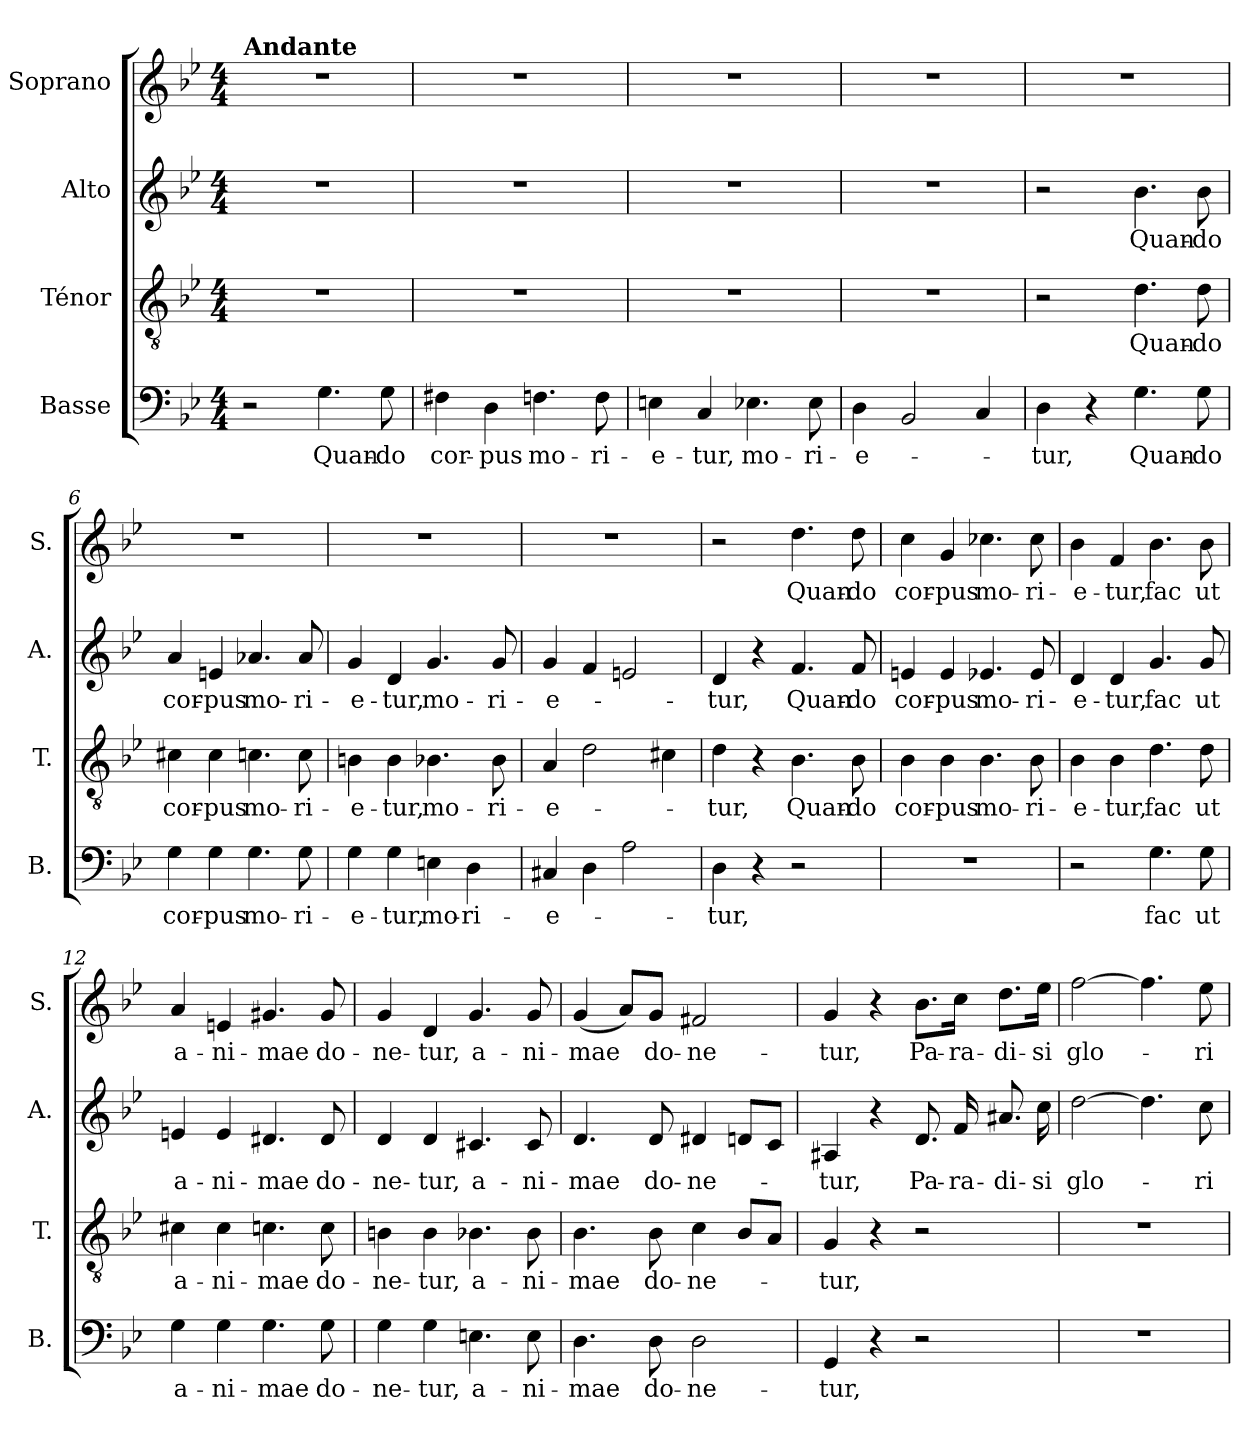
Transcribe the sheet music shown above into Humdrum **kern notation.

**kern	**text	**kern	**text	**kern	**text	**kern	**text
*part4	*part4	*part3	*part3	*part2	*part2	*part1	*part1
*staff4	*staff4	*staff3	*staff3	*staff2	*staff2	*staff1	*staff1
*I"Basse	*	*I"Ténor	*	*I"Alto	*	*I"Soprano	*
*I'B.	*	*I'T.	*	*I'A.	*	*I'S.	*
*clefF4	*	*clefGv2	*	*clefG2	*	*clefG2	*
*k[b-e-]	*	*k[b-e-]	*	*k[b-e-]	*	*k[b-e-]	*
*M4/4	*	*M4/4	*	*M4/4	*	*M4/4	*
*MM72	*	*MM72	*	*MM72	*	*MM72	*
=1	=1	=1	=1	=1	=1	=1	=1
!	!	!	!	!	!	!LO:TX:a:B:t=Andante	!
2r	.	1r	.	1r	.	1r	.
!	!LO:LY:b	!	!	!	!	!	!
4.G\	Quan-	.	.	.	.	.	.
!	!LO:LY:b	!	!	!	!	!	!
8G\	-do	.	.	.	.	.	.
=2	=2	=2	=2	=2	=2	=2	=2
!	!LO:LY:b	!	!	!	!	!	!
4F#X\	cor-	1r	.	1r	.	1r	.
!	!LO:LY:b	!	!	!	!	!	!
4D\	-pus	.	.	.	.	.	.
!	!LO:LY:b	!	!	!	!	!	!
4.Fn\	mo-	.	.	.	.	.	.
!	!LO:LY:b	!	!	!	!	!	!
8F\	-ri-	.	.	.	.	.	.
=3	=3	=3	=3	=3	=3	=3	=3
!	!LO:LY:b	!	!	!	!	!	!
4En\	-e-	1r	.	1r	.	1r	.
!	!LO:LY:b	!	!	!	!	!	!
4C/	-tur,	.	.	.	.	.	.
!	!LO:LY:b	!	!	!	!	!	!
4.E-X\	mo-	.	.	.	.	.	.
!	!LO:LY:b	!	!	!	!	!	!
8E-\	-ri-	.	.	.	.	.	.
=4	=4	=4	=4	=4	=4	=4	=4
!	!LO:LY:b	!	!	!	!	!	!
4D\	-e-	1r	.	1r	.	1r	.
2BB-/	.	.	.	.	.	.	.
4C/	.	.	.	.	.	.	.
=5	=5	=5	=5	=5	=5	=5	=5
!	!LO:LY:b	!	!	!	!	!	!
4D\	-tur,	2r	.	2r	.	1r	.
4r	.	.	.	.	.	.	.
!	!LO:LY:b	!	!LO:LY:b	!	!LO:LY:b	!	!
4.G\	Quan-	4.d\	Quan-	4.b-\	Quan-	.	.
!	!LO:LY:b	!	!LO:LY:b	!	!LO:LY:b	!	!
8G\	-do	8d\	-do	8b-\	-do	.	.
=6	=6	=6	=6	=6	=6	=6	=6
!	!LO:LY:b	!	!LO:LY:b	!	!LO:LY:b	!	!
4G\	cor-	4c#X\	cor-	4a/	cor-	1r	.
!	!LO:LY:b	!	!LO:LY:b	!	!LO:LY:b	!	!
4G\	-pus	4c#\	-pus	4en/	-pus	.	.
!	!LO:LY:b	!	!LO:LY:b	!	!LO:LY:b	!	!
4.G\	mo-	4.cn\	mo-	4.a-X/	mo-	.	.
!	!LO:LY:b	!	!LO:LY:b	!	!LO:LY:b	!	!
8G\	-ri-	8c\	-ri-	8a-/	-ri-	.	.
=7	=7	=7	=7	=7	=7	=7	=7
!	!LO:LY:b	!	!LO:LY:b	!	!LO:LY:b	!	!
4G\	-e-	4Bn\	-e-	4g/	-e-	1r	.
!	!LO:LY:b	!	!LO:LY:b	!	!LO:LY:b	!	!
4G\	-tur,	4B\	-tur,	4d/	-tur,	.	.
!	!LO:LY:b	!	!LO:LY:b	!	!LO:LY:b	!	!
4En\	mo-	4.B-X\	mo-	4.g/	mo-	.	.
!	!LO:LY:b	!	!	!	!	!	!
4D\	-ri-	.	.	.	.	.	.
!	!	!	!LO:LY:b	!	!LO:LY:b	!	!
.	.	8B-\	-ri-	8g/	-ri-	.	.
=8	=8	=8	=8	=8	=8	=8	=8
!	!LO:LY:b	!	!LO:LY:b	!	!LO:LY:b	!	!
4C#X/	-e-	4A/	-e-	4g/	-e-	1r	.
4D\	.	2d\	.	4f/	.	.	.
2A\	.	.	.	2en/	.	.	.
.	.	4c#X\	.	.	.	.	.
!!LO:LB:g=z
=9	=9	=9	=9	=9	=9	=9	=9
!	!LO:LY:b	!	!LO:LY:b	!	!LO:LY:b	!	!
4D\	-tur,	4d\	-tur,	4d/	-tur,	2r	.
4r	.	4r	.	4r	.	.	.
!	!	!	!LO:LY:b	!	!LO:LY:b	!	!LO:LY:b
2r	.	4.B-\	Quan-	4.f/	Quan-	4.dd\	Quan-
!	!	!	!LO:LY:b	!	!LO:LY:b	!	!LO:LY:b
.	.	8B-\	-do	8f/	-do	8dd\	-do
=10	=10	=10	=10	=10	=10	=10	=10
!	!	!	!LO:LY:b	!	!LO:LY:b	!	!LO:LY:b
1r	.	4B-\	cor-	4en/	cor-	4cc\	cor-
!	!	!	!LO:LY:b	!	!LO:LY:b	!	!LO:LY:b
.	.	4B-\	-pus	4e/	-pus	4g/	-pus
!	!	!	!LO:LY:b	!	!LO:LY:b	!	!LO:LY:b
.	.	4.B-\	mo-	4.e-X/	mo-	4.cc-X\	mo-
!	!	!	!LO:LY:b	!	!LO:LY:b	!	!LO:LY:b
.	.	8B-\	-ri-	8e-/	-ri-	8cc-\	-ri-
=11	=11	=11	=11	=11	=11	=11	=11
!	!	!	!LO:LY:b	!	!LO:LY:b	!	!LO:LY:b
2r	.	4B-\	-e-	4d/	-e-	4b-\	-e-
!	!	!	!LO:LY:b	!	!LO:LY:b	!	!LO:LY:b
.	.	4B-\	-tur,	4d/	-tur,	4f/	-tur,
!	!LO:LY:b	!	!LO:LY:b	!	!LO:LY:b	!	!LO:LY:b
4.G\	fac	4.d\	fac	4.g/	fac	4.b-\	fac
!	!LO:LY:b	!	!LO:LY:b	!	!LO:LY:b	!	!LO:LY:b
8G\	ut	8d\	ut	8g/	ut	8b-\	ut
=12	=12	=12	=12	=12	=12	=12	=12
!	!LO:LY:b	!	!LO:LY:b	!	!LO:LY:b	!	!LO:LY:b
4G\	a-	4c#X\	a-	4en/	a-	4a/	a-
!	!LO:LY:b	!	!LO:LY:b	!	!LO:LY:b	!	!LO:LY:b
4G\	-ni-	4c#\	-ni-	4e/	-ni-	4en/	-ni-
!	!LO:LY:b	!	!LO:LY:b	!	!LO:LY:b	!	!LO:LY:b
4.G\	-mae	4.cn\	-mae	4.d#X/	-mae	4.g#X/	-mae
!	!LO:LY:b	!	!LO:LY:b	!	!LO:LY:b	!	!LO:LY:b
8G\	do-	8c\	do-	8d#/	do-	8g#/	do-
=13	=13	=13	=13	=13	=13	=13	=13
!	!LO:LY:b	!	!LO:LY:b	!	!LO:LY:b	!	!LO:LY:b
4G\	-ne-	4Bn\	-ne-	4d/	-ne-	4g/	-ne-
!	!LO:LY:b	!	!LO:LY:b	!	!LO:LY:b	!	!LO:LY:b
4G\	-tur,	4B\	-tur,	4d/	-tur,	4d/	-tur,
!	!LO:LY:b	!	!LO:LY:b	!	!LO:LY:b	!	!LO:LY:b
4.En\	a-	4.B-X\	a-	4.c#X/	a-	4.g/	a-
!	!LO:LY:b	!	!LO:LY:b	!	!LO:LY:b	!	!LO:LY:b
8E\	-ni-	8B-\	-ni-	8c#/	-ni-	8g/	-ni-
=14	=14	=14	=14	=14	=14	=14	=14
!	!LO:LY:b	!	!LO:LY:b	!	!LO:LY:b	!	!LO:LY:b
4.D\	-mae	4.B-\	-mae	4.d/	-mae	(<4g/	-mae
.	.	.	.	.	.	8a/L)	.
!	!LO:LY:b	!	!LO:LY:b	!	!LO:LY:b	!	!LO:LY:b
8D\	do-	8B-\	do-	8d/	do-	8g/J	do-
!	!LO:LY:b	!	!LO:LY:b	!	!LO:LY:b	!	!LO:LY:b
2D\	-ne-	4c\	-ne-	4d#X/	-ne-	2f#X/	-ne-
.	.	8B-/L	.	8dn/L	.	.	.
.	.	8A/J	.	8c/J	.	.	.
=15	=15	=15	=15	=15	=15	=15	=15
!	!LO:LY:b	!	!LO:LY:b	!	!LO:LY:b	!	!LO:LY:b
4GG/	-tur,	4G/	-tur,	4A#X/	-tur,	4g/	-tur,
4r	.	4r	.	4r	.	4r	.
!	!	!	!	!	!LO:LY:b	!	!LO:LY:b
2r	.	2r	.	8.d/	Pa-	8.b-\L	Pa-
!	!	!	!	!	!LO:LY:b	!	!LO:LY:b
.	.	.	.	16f/	-ra-	16cc\Jk	-ra-
!	!	!	!	!	!LO:LY:b	!	!LO:LY:b
.	.	.	.	8.a#X/	-di-	8.dd\L	-di-
!	!	!	!	!	!LO:LY:b	!	!LO:LY:b
.	.	.	.	16cc\	-si	16ee-\Jk	-si
!!LO:LB:g=z
=16	=16	=16	=16	=16	=16	=16	=16
!	!	!	!	!	!LO:LY:b	!	!LO:LY:b
1r	.	1r	.	[2dd\	glo-	[2ff\	glo-
.	.	.	.	4.dd\]	.	4.ff\]	.
!	!	!	!	!	!LO:LY:b	!	!LO:LY:b
.	.	.	.	8cc\	-ri-	8ee-\	-ri-
=	=	=	=	=	=	=	=
*-	*-	*-	*-	*-	*-	*-	*-
